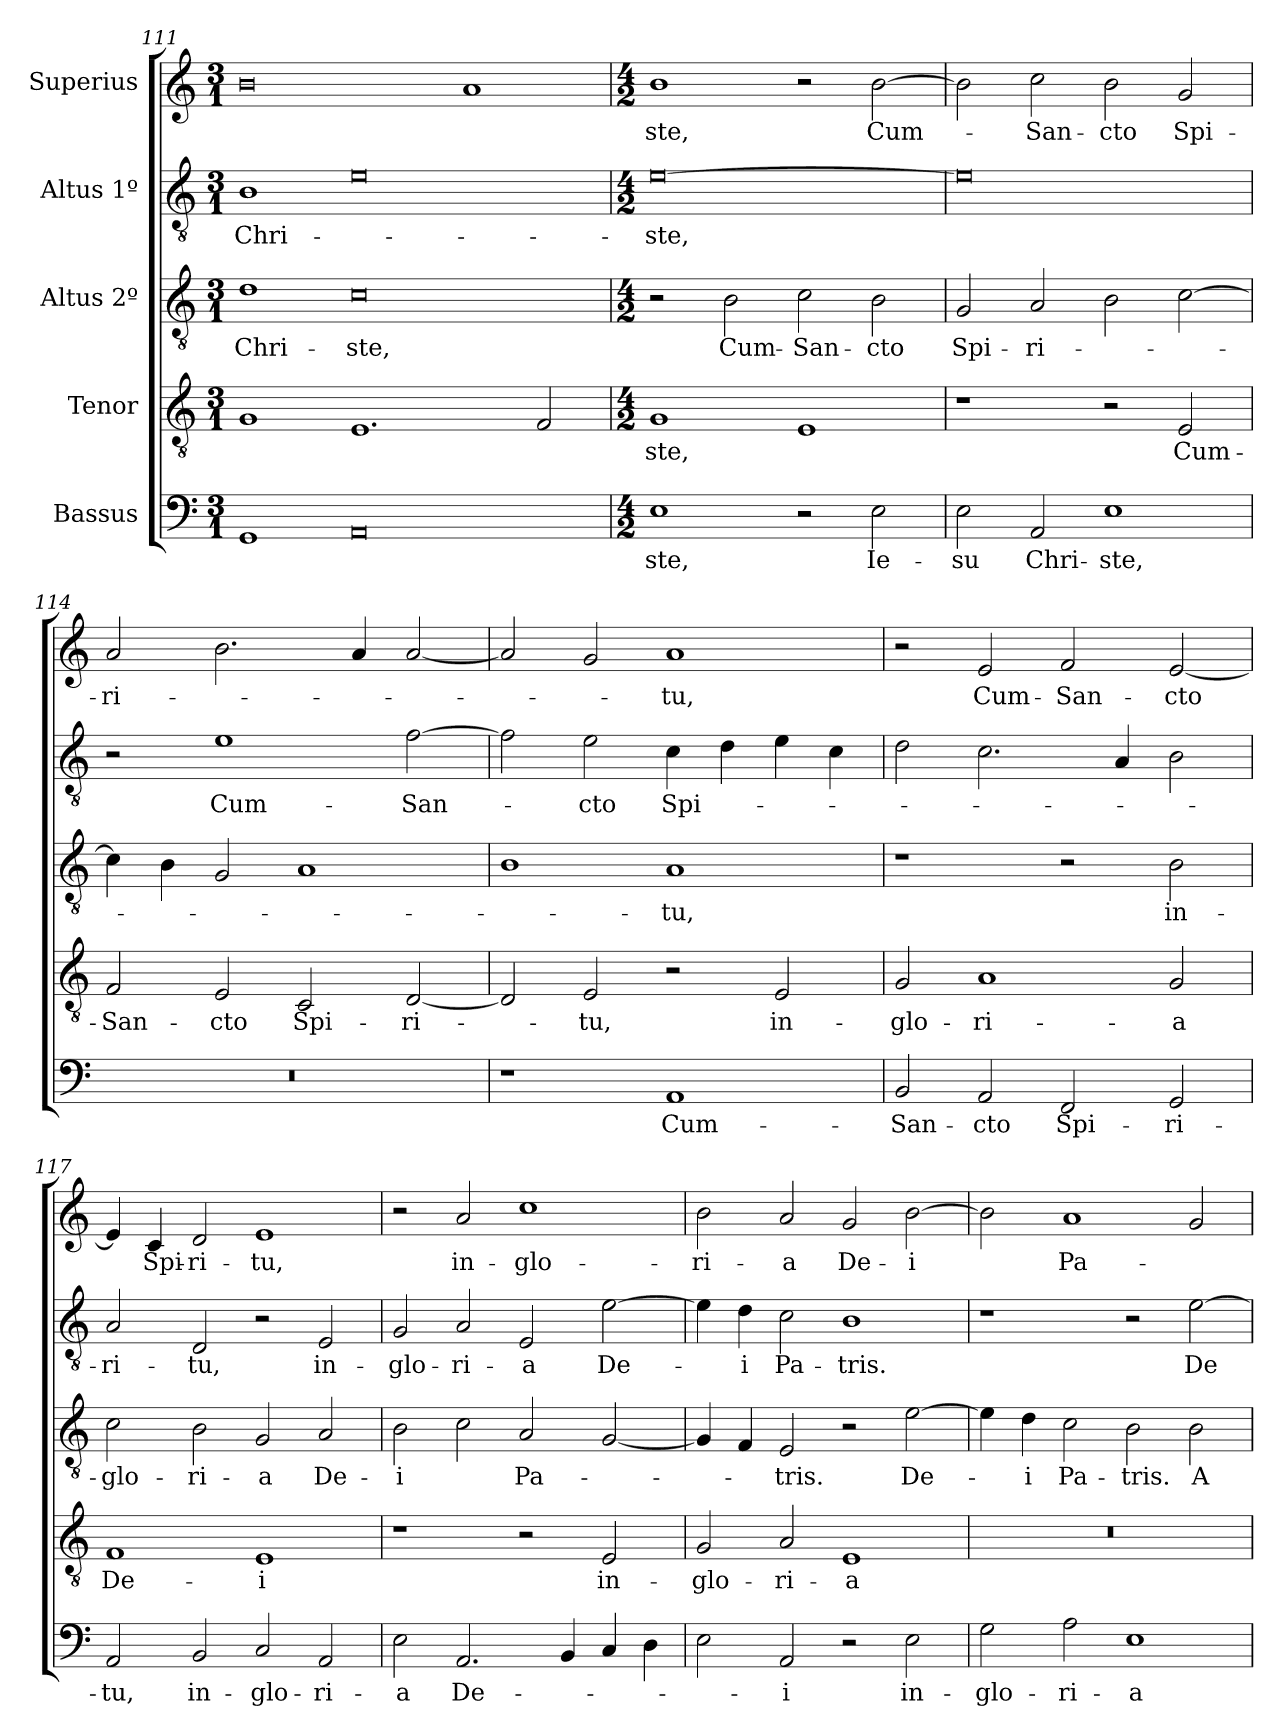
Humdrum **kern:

**kern	**text	**kern	**text	**kern	**text	**kern	**text	**kern	**text
*part5	*part5	*part4	*part4	*part3	*part3	*part2	*part2	*part1	*part1
*staff5	*staff5	*staff4	*staff4	*staff3	*staff3	*staff2	*staff2	*staff1	*staff1
*I"Bassus	*	*I"Tenor	*	*I"Altus 2º	*	*I"Altus 1º	*	*I"Superius	*
*clefF4	*	*clefGv2	*	*clefGv2	*	*clefGv2	*	*clefG2	*
*k[]	*	*k[]	*	*k[]	*	*k[]	*	*k[]	*
*M3/1	*	*M3/1	*	*M3/1	*	*M3/1	*	*M3/1	*
=111	=111	=111	=111	=111	=111	=111	=111	=111	=111
1GG/	.	1G/	.	1d\	Chri-	1B\	Chri-	0b\	.
0AA/	.	1.E/	.	0c\	-ste,	0e\	.	.	.
.	.	.	.	.	.	.	.	1a/	.
.	.	2F/	.	.	.	.	.	.	.
=112	=112	=112	=112	=112	=112	=112	=112	=112	=112
*M4/2	*	*M4/2	*	*M4/2	*	*M4/2	*	*M4/2	*
1E\	-ste,	1G/	-ste,	2r	.	[0e\	-ste,	1b\	-ste,
.	.	.	.	2B\	Cum-	.	.	.	.
2r	.	1E/	.	2c\	San-	.	.	2r	.
2E\	Ie-	.	.	2B\	-cto	.	.	[2b\	Cum-
=113	=113	=113	=113	=113	=113	=113	=113	=113	=113
2E\	-su	1r	.	2G/	Spi-	0e\]	.	2b\]	.
2AA/	Chri-	.	.	2A/	-ri-	.	.	2cc\	San-
1E\	-ste,	2r	.	2B\	.	.	.	2b\	-cto
.	.	2E/	Cum-	[2c\	.	.	.	2g/	Spi-
=114	=114	=114	=114	=114	=114	=114	=114	=114	=114
0r	.	2F/	San-	4c\]	.	2r	.	2a/	-ri-
.	.	.	.	4B\	.	.	.	.	.
.	.	2E/	-cto	2G/	.	1e\	Cum-	2.b\	.
.	.	2C/	Spi-	1A/	.	.	.	.	.
.	.	.	.	.	.	.	.	4a/	.
.	.	[2D/	-ri-	.	.	[2f\	San-	[2a/	.
=115	=115	=115	=115	=115	=115	=115	=115	=115	=115
1r	.	2D/]	.	1B\	.	2f\]	.	2a/]	.
.	.	2E/	-tu,	.	.	2e\	-cto	2g/	.
1AA/	Cum-	2r	.	1A/	-tu,	4c\	Spi-	1a/	-tu,
.	.	.	.	.	.	4d\	.	.	.
.	.	2E/	in-	.	.	4e\	.	.	.
.	.	.	.	.	.	4c\	.	.	.
=116	=116	=116	=116	=116	=116	=116	=116	=116	=116
2BB/	San-	2G/	glo-	1r	.	2d\	.	2r	.
2AA/	-cto	1A/	-ri-	.	.	2.c\	.	2e/	Cum-
2FF/	Spi-	.	.	2r	.	.	.	2f/	San-
.	.	.	.	.	.	4A/	.	.	.
2GG/	-ri-	2G/	-a	2B\	in-	2B\	.	[2e/	-cto
=117	=117	=117	=117	=117	=117	=117	=117	=117	=117
2AA/	-tu,	1F/	De-	2c\	glo-	2A/	-ri-	4e/]	.
.	.	.	.	.	.	.	.	4c/	Spi-
2BB/	in-	.	.	2B\	-ri-	2D/	-tu,	2d/	-ri-
2C/	glo-	1E/	-i	2G/	-a	2r	.	1e/	-tu,
2AA/	-ri-	.	.	2A/	De-	2E/	in-	.	.
=118	=118	=118	=118	=118	=118	=118	=118	=118	=118
2E\	-a	1r	.	2B\	-i	2G/	glo-	2r	.
2.AA/	De-	.	.	2c\	.	2A/	-ri-	2a/	in-
.	.	2r	.	2A/	Pa-	2E/	-a	1cc\	glo-
4BB/	.	.	.	.	.	.	.	.	.
4C/	.	2E/	in-	[2G/	.	[2e\	De-	.	.
4D\	.	.	.	.	.	.	.	.	.
=119	=119	=119	=119	=119	=119	=119	=119	=119	=119
2E\	.	2G/	glo-	4G/]	.	4e\]	.	2b\	-ri-
.	.	.	.	4F/	.	4d\	-i	.	.
2AA/	-i	2A/	-ri-	2E/	-tris.	2c\	Pa-	2a/	-a
2r	.	1E/	-a	2r	.	1B\	-tris.	2g/	De-
2E\	in-	.	.	[2e\	De-	.	.	[2b\	-i
=120	=120	=120	=120	=120	=120	=120	=120	=120	=120
2G\	glo-	0r	.	4e\]	.	1r	.	2b\]	.
.	.	.	.	4d\	-i	.	.	.	.
2A\	-ri-	.	.	2c\	Pa-	.	.	1a/	Pa-
1E\	-a	.	.	2B\	-tris.	2r	.	.	.
.	.	.	.	2B\	A-	[2e\	De-	2g/	.
=	=	=	=	=	=	=	=	=	=
*-	*-	*-	*-	*-	*-	*-	*-	*-	*-
